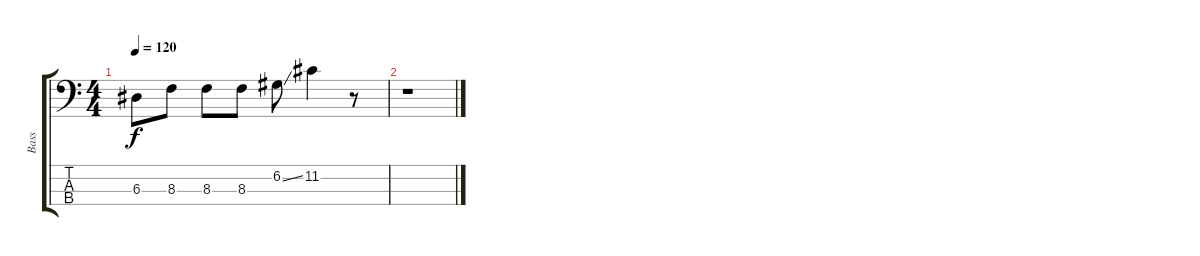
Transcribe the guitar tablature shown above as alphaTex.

\track ("Bass" "Bass") {instrument electricbassfinger}
\staff {score tabs}
\tuning (G2 D2 A1 E1) {hide}
\ts (4 4)
\tempo 120
\clef f4
\ks c
6.3.8{dy f} 8.3.8 8.3.8 8.3.8 6.2{ss}.8 11.2.4 r.8 |
r.1
